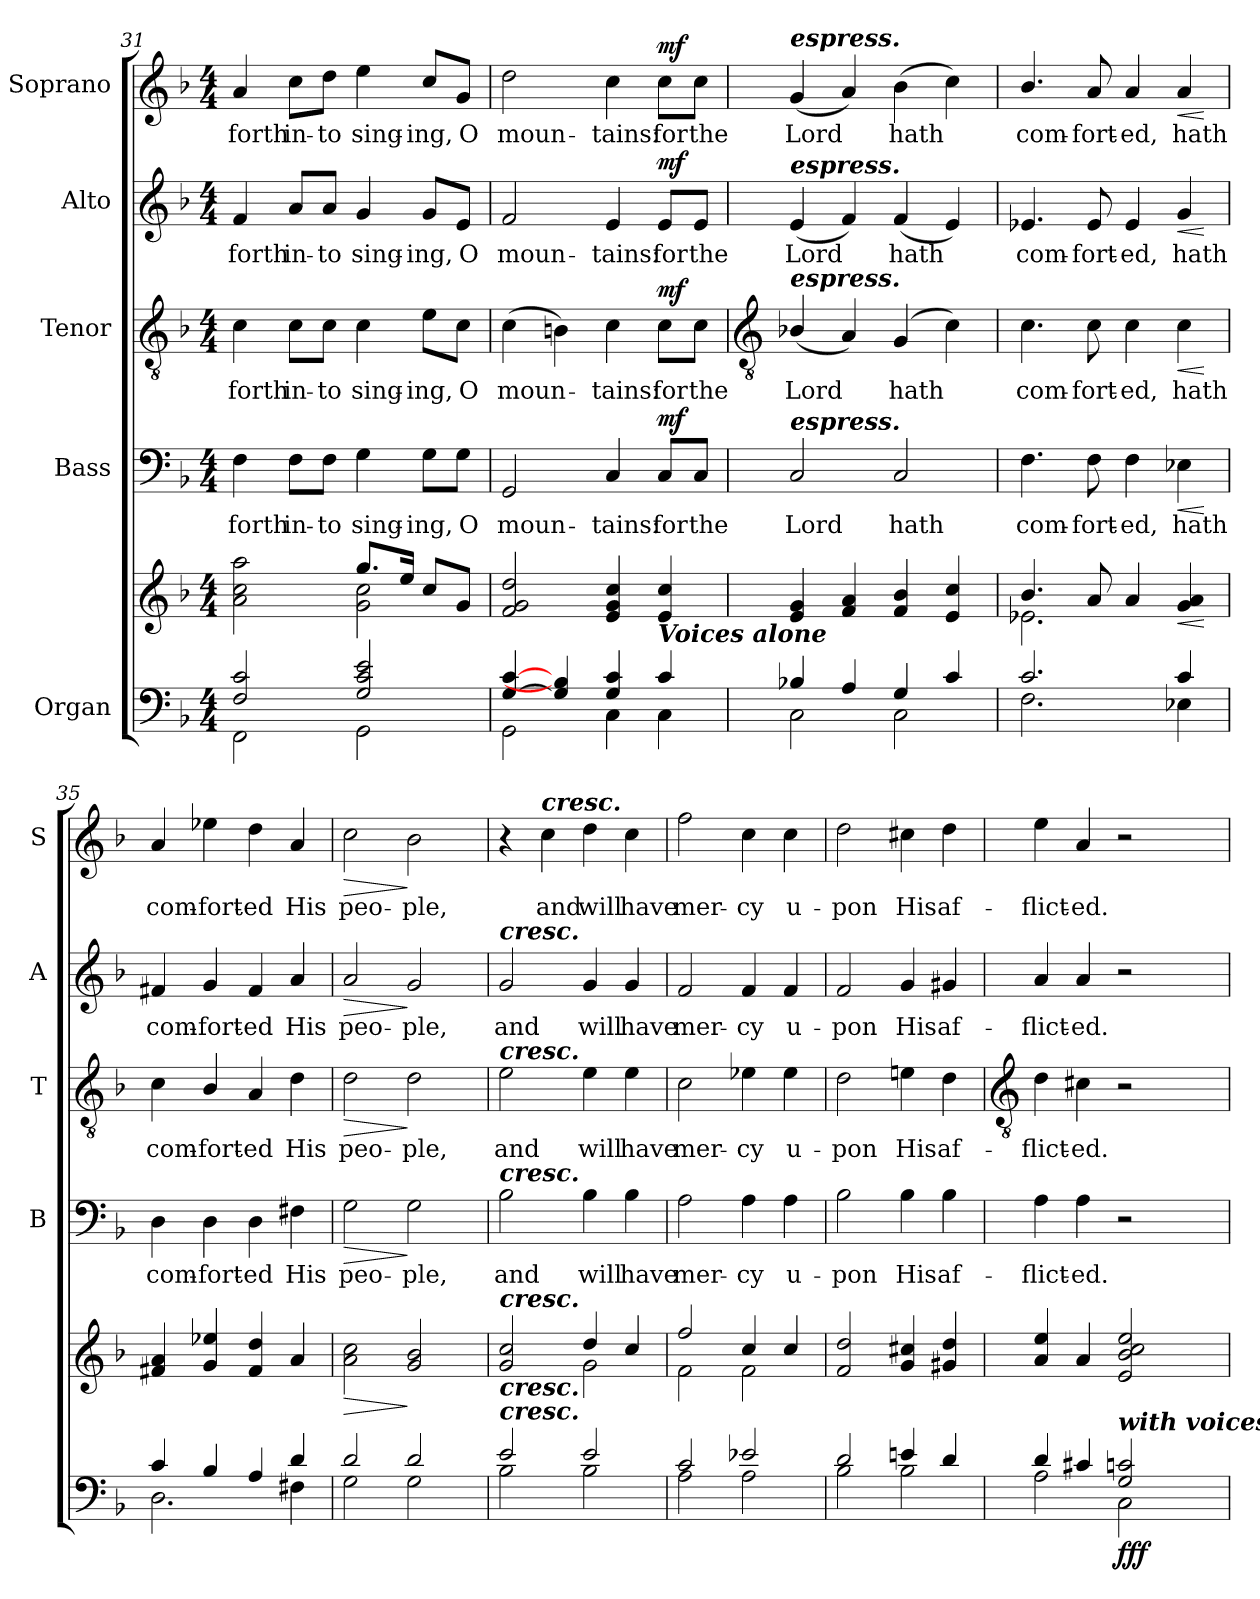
**kern	**kern	**dynam	**kern	**text	**dynam	**kern	**text	**dynam	**kern	**text	**dynam	**kern	**text	**dynam
*part5	*part5	*part5	*part4	*part4	*part4	*part3	*part3	*part3	*part2	*part2	*part2	*part1	*part1	*part1
*staff6	*staff5	*staff5/6	*staff4	*staff4	*staff4	*staff3	*staff3	*staff3	*staff2	*staff2	*staff2	*staff1	*staff1	*staff1
*I"Organ	*	*	*I"Bass	*	*	*I"Tenor	*	*	*I"Alto	*	*	*I"Soprano	*	*
*	*	*	*I'B	*	*	*I'T	*	*	*I'A	*	*	*I'S	*	*
*clefF4	*clefG2	*	*clefF4	*	*	*clefGv2	*	*	*clefG2	*	*	*clefG2	*	*
*k[b-]	*k[b-]	*	*k[b-]	*	*	*k[b-]	*	*	*k[b-]	*	*	*k[b-]	*	*
*F:	*F:	*	*F:	*	*	*F:	*	*	*F:	*	*	*F:	*	*
*M4/4	*M4/4	*	*M4/4	*	*	*M4/4	*	*	*M4/4	*	*	*M4/4	*	*
=31	=31	=31	=31	=31	=31	=31	=31	=31	=31	=31	=31	=31	=31	=31
*^	*^	*	*	*	*	*	*	*	*	*	*	*	*	*
!	!	!	!	!	!	!LO:LY:b	!	!	!LO:LY:b	!	!	!LO:LY:b	!	!	!LO:LY:b	!
2F/ 2c/	2FF\	2a 2cc 2aa	2ryy	.	4F\	forth	.	4c	forth	.	4f	forth	.	4a	forth	.
!	!	!	!	!	!	!LO:LY:b	!	!	!LO:LY:b	!	!	!LO:LY:b	!	!	!LO:LY:b	!
.	.	.	.	.	8F\L	in-	.	8c\L	in-	.	8a/L	in-	.	8cc\L	in-	.
!	!	!	!	!	!	!LO:LY:b	!	!	!LO:LY:b	!	!	!LO:LY:b	!	!	!LO:LY:b	!
.	.	.	.	.	8F\J	-to	.	8c\J	-to	.	8a/J	-to	.	8dd\J	-to	.
!	!	!	!	!	!	!LO:LY:b	!	!	!LO:LY:b	!	!	!LO:LY:b	!	!	!LO:LY:b	!
2G/ 2c/ 2e/	2GG\	8.gg/L	2g\ 2cc\	.	4G	sing-	.	4c	sing-	.	4g	sing-	.	4ee	sing-	.
.	.	16ee/J	.	.	.	.	.	.	.	.	.	.	.	.	.	.
!	!	!	!	!	!	!LO:LY:b	!	!	!LO:LY:b	!	!	!LO:LY:b	!	!	!LO:LY:b	!
.	.	8cc/L	.	.	8G\L	-ing,	.	8e\L	-ing,	.	8g/L	-ing,	.	8cc/L	-ing,	.
!	!	!	!	!	!	!LO:LY:b	!	!	!LO:LY:b	!	!	!LO:LY:b	!	!	!LO:LY:b	!
.	.	8g/J	.	.	8G\J	O	.	8c\J	O	.	8e/J	O	.	8g/J	O	.
=32	=32	=32	=32	=32	=32	=32	=32	=32	=32	=32	=32	=32	=32	=32	=32	=32
!	!	!	!	!	!	!LO:LY:b	!	!	!LO:LY:b	!	!	!LO:LY:b	!	!	!LO:LY:b	!
[4G/ [4c/	2GG\	2f 2g 2dd	1ryy	.	2GG	moun-	.	(>4c	moun-	.	2f	moun-	.	2dd	moun-	.
4G/] 4B/]	.	.	.	.	.	.	.	4Bn)	.	.	.	.	.	.	.	.
!	!	!	!	!	!	!LO:LY:b	!	!	!LO:LY:b	!	!	!LO:LY:b	!	!	!LO:LY:b	!
4G/ 4c/	4C\	4e 4g 4cc	.	.	4C	-tains:	.	4c	tains:	.	4e	-tains:	.	4cc	-tains:	.
!LO:TX:a:Bi:t=Voices alone	!	!	!	!	!	!	!	!	!	!	!	!	!	!	!	!
!	!	!	!	!	!	!LO:LY:b	!LO:DY:b	!	!LO:LY:b	!LO:DY:b	!	!LO:LY:b	!LO:DY:b	!	!LO:LY:b	!LO:DY:b
4c/	4C\	4e 4cc	.	.	8C/L	for	mf	8c\L	for	mf	8e/L	for	mf	8cc\L	for	mf
!	!	!	!	!	!	!LO:LY:b	!	!	!LO:LY:b	!	!	!LO:LY:b	!	!	!LO:LY:b	!
.	.	.	.	.	8C/J	the	.	8c\J	the	.	8e/J	the	.	8cc\J	the	.
!!LO:LB:g=z
=33	=33	=33	=33	=33	=33	=33	=33	=33	=33	=33	=33	=33	=33	=33	=33	=33
*	*	*	*	*	*	*	*	*clefGv2	*	*	*	*	*	*	*	*
!	!	!	!	!	!	!	!	!	!	!	!	!	!	!LO:TX:a:Bi:t=espress.	!	!
!	!	!	!	!	!	!	!	!	!	!	!LO:TX:a:Bi:t=espress.	!	!	!	!	!
!	!	!	!	!	!	!	!	!LO:TX:a:Bi:t=espress.	!	!	!	!	!	!	!	!
!	!	!	!	!	!LO:TX:a:Bi:t=espress.	!	!	!	!	!	!	!	!	!	!	!
!	!	!	!	!	!	!LO:LY:b	!	!	!LO:LY:b	!	!	!LO:LY:b	!	!	!LO:LY:b	!
4B-X/	2C\	4e 4g	1ryy	.	2C/	Lord	.	(<4B-X/	Lord	.	(<4e	Lord	.	(<4g	Lord	.
4A/	.	4f 4a	.	.	.	.	.	4A)	.	.	4f)	.	.	4a)	.	.
!	!	!	!	!	!	!LO:LY:b	!	!	!LO:LY:b	!	!	!LO:LY:b	!	!	!LO:LY:b	!
4G/	2C\	4f 4b-	.	.	2C	hath	.	(4G	hath	.	(<4f	hath	.	(>4b-	hath	.
4c/	.	4e 4cc	.	.	.	.	.	4c)	.	.	4e)	.	.	4cc)	.	.
=34	=34	=34	=34	=34	=34	=34	=34	=34	=34	=34	=34	=34	=34	=34	=34	=34
!	!	!	!	!	!	!LO:LY:b	!	!	!LO:LY:b	!	!	!LO:LY:b	!	!	!LO:LY:b	!
2.c/	2.F\	4.b-/	2.e-X\	.	4.F\	com-	.	4.c\	com-	.	4.e-X/	com-	.	4.b-/	com-	.
!	!	!	!	!	!	!LO:LY:b	!	!	!LO:LY:b	!	!	!LO:LY:b	!	!	!LO:LY:b	!
.	.	8a	.	.	8F	-fort-	.	8c	-fort-	.	8e-	-fort-	.	8a	-fort-	.
!	!	!	!	!	!	!LO:LY:b	!	!	!LO:LY:b	!	!	!LO:LY:b	!	!	!LO:LY:b	!
.	.	4a	.	.	4F	-ed,	.	4c	-ed,	.	4e-	-ed,	.	4a	-ed,	.
!	!	!	!	!LO:HP:b	!	!LO:LY:b	!LO:HP:b	!	!LO:LY:b	!LO:HP:b	!	!LO:LY:b	!LO:HP:b	!	!LO:LY:b	!LO:HP:b
4c/	4E-X\	4g 4a	4ryy	<	4E-X	hath	<	4c	hath	<	4g	hath	<	4a	hath	<
*v	*v	*	*	*	*	*	*	*	*	*	*	*	*	*	*	*
*	*v	*v	*	*	*	*	*	*	*	*	*	*	*	*	*
.	.	[	.	.	[	.	.	[	.	.	[	.	.	[
=35	=35	=35	=35	=35	=35	=35	=35	=35	=35	=35	=35	=35	=35	=35
*^	*^	*	*	*	*	*	*	*	*	*	*	*	*	*
!	!	!	!	!	!	!LO:LY:b	!	!	!LO:LY:b	!	!	!LO:LY:b	!	!	!LO:LY:b	!
4c/	2.D\	4f#X 4a	1ryy	.	4D	com-	.	4c	com-	.	4f#X	com-	.	4a	com-	.
!	!	!	!	!	!	!LO:LY:b	!	!	!LO:LY:b	!	!	!LO:LY:b	!	!	!LO:LY:b	!
4B-/	.	4g 4ee-X	.	.	4D\	-fort-	.	4B-/	-fort-	.	4g	-fort-	.	4ee-X	-fort-	.
!	!	!	!	!	!	!LO:LY:b	!	!	!LO:LY:b	!	!	!LO:LY:b	!	!	!LO:LY:b	!
4A/	.	4f# 4dd	.	.	4D	-ed	.	4A	-ed	.	4f#	-ed	.	4dd	-ed	.
!	!	!	!	!	!	!LO:LY:b	!	!	!LO:LY:b	!	!	!LO:LY:b	!	!	!LO:LY:b	!
4d/	4F#X\	4a	.	.	4F#X	His	.	4d	His	.	4a	His	.	4a	His	.
=36	=36	=36	=36	=36	=36	=36	=36	=36	=36	=36	=36	=36	=36	=36	=36	=36
!	!	!	!	!LO:HP:b	!	!LO:LY:b	!LO:HP:b	!	!LO:LY:b	!LO:HP:b	!	!LO:LY:b	!LO:HP:b	!	!LO:LY:b	!LO:HP:b
2d/	2G\	2a 2cc	2ryy	>	2G	peo-	>	2d	peo-	>	2a	peo-	>	2cc	peo-	>
!	!	!	!	!	!	!LO:LY:b	!	!	!LO:LY:b	!	!	!LO:LY:b	!	!	!LO:LY:b	!
2d/	2G\	2g 2b-	8ryy	]	2G	-ple,	]	2d	-ple,	]	2g	-ple,	]	2b-	-ple,	]
.	.	.	4.ryy	.	.	.	.	.	.	.	.	.	.	.	.	.
=37	=37	=37	=37	=37	=37	=37	=37	=37	=37	=37	=37	=37	=37	=37	=37	=37
!	!	!	!	!	!	!	!	!	!	!	!LO:TX:a:Bi:t=cresc.	!	!	!	!	!
!	!	!	!	!	!	!	!	!LO:TX:a:Bi:t=cresc.	!	!	!	!	!	!	!	!
!	!	!	!	!	!LO:TX:a:Bi:t=cresc.	!	!	!	!	!	!	!	!	!	!	!
!	!	!LO:TX:a:Bi:t=cresc.	!	!	!	!	!	!	!	!	!	!	!	!	!	!
!LO:TX:a:Bi:t=cresc.	!	!	!	!	!	!	!	!	!	!	!	!	!	!	!	!
!LO:TX:a:Bi:t=cresc.	!	!	!	!	!	!	!	!	!	!	!	!	!	!	!	!
!	!	!	!	!	!	!LO:LY:b	!	!	!LO:LY:b	!	!	!LO:LY:b	!	!	!	!
2e/	2B-\	2g 2cc	2ryy	.	2B-	and	.	2e	and	.	2g	and	.	4r	.	.
!	!	!	!	!	!	!	!	!	!	!	!	!	!	!LO:TX:a:Bi:t=cresc.	!	!
!	!	!	!	!	!	!	!	!	!	!	!	!	!	!	!LO:LY:b	!
.	.	.	.	.	.	.	.	.	.	.	.	.	.	4cc	and	.
!	!	!	!	!	!	!LO:LY:b	!	!	!LO:LY:b	!	!	!LO:LY:b	!	!	!LO:LY:b	!
2e/	2B-\	4dd/	2g\	.	4B-	will	.	4e	will	.	4g	will	.	4dd	will	.
!	!	!	!	!	!	!LO:LY:b	!	!	!LO:LY:b	!	!	!LO:LY:b	!	!	!LO:LY:b	!
.	.	4cc/	.	.	4B-	have	.	4e	have	.	4g	have	.	4cc	have	.
=38	=38	=38	=38	=38	=38	=38	=38	=38	=38	=38	=38	=38	=38	=38	=38	=38
!	!	!	!	!	!	!LO:LY:b	!	!	!LO:LY:b	!	!	!LO:LY:b	!	!	!LO:LY:b	!
2c/	2A\	2ff/	2f\	.	2A	mer-	.	2c	mer-	.	2f	mer-	.	2ff	mer-	.
!	!	!	!	!	!	!LO:LY:b	!	!	!LO:LY:b	!	!	!LO:LY:b	!	!	!LO:LY:b	!
2e-X/	2A\	4cc/	2f\	.	4A	-cy	.	4e-X	-cy	.	4f	-cy	.	4cc	-cy	.
!	!	!	!	!	!	!LO:LY:b	!	!	!LO:LY:b	!	!	!LO:LY:b	!	!	!LO:LY:b	!
.	.	4cc/	.	.	4A	u-	.	4e-	u-	.	4f	u-	.	4cc	u-	.
=39	=39	=39	=39	=39	=39	=39	=39	=39	=39	=39	=39	=39	=39	=39	=39	=39
!	!	!	!	!	!	!LO:LY:b	!	!	!LO:LY:b	!	!	!LO:LY:b	!	!	!LO:LY:b	!
2d/	2B-\	2f 2dd	1ryy	.	2B-	-pon	.	2d	-pon	.	2f	-pon	.	2dd	-pon	.
!	!	!	!	!	!	!LO:LY:b	!	!	!LO:LY:b	!	!	!LO:LY:b	!	!	!LO:LY:b	!
4en/	2B-\	4g 4cc#X	.	.	4B-	His	.	4en	His	.	4g	His	.	4cc#X	His	.
!	!	!	!	!	!	!LO:LY:b	!	!	!LO:LY:b	!	!	!LO:LY:b	!	!	!LO:LY:b	!
4d/	.	4g#X 4dd	.	.	4B-	af-	.	4d	af-	.	4g#X	af-	.	4dd	af-	.
!!LO:LB:g=z
=40	=40	=40	=40	=40	=40	=40	=40	=40	=40	=40	=40	=40	=40	=40	=40	=40
*	*	*	*	*	*	*	*	*clefGv2	*	*	*	*	*	*	*	*
!	!	!	!	!	!	!LO:LY:b	!	!	!LO:LY:b	!	!	!LO:LY:b	!	!	!LO:LY:b	!
4d/	2A\	4a 4ee	1ryy	.	4A	-flict-	.	4d	-flict-	.	4a	-flict-	.	4ee	-flict-	.
!	!	!	!	!	!	!LO:LY:b	!	!	!LO:LY:b	!	!	!LO:LY:b	!	!	!LO:LY:b	!
4c#X/	.	4a	.	.	4A	-ed.	.	4c#X	-ed.	.	4a	-ed.	.	4a	-ed.	.
!LO:TX:a:Bi:t=with voices	!	!	!	!	!	!	!	!	!	!	!	!	!	!	!	!
!	!	!	!	!LO:DY:b=2	!	!	!	!	!	!	!	!	!	!	!	!
!	!	!	!	!LO:DY:n=1:b=2	!	!	!	!	!	!	!	!	!	!	!	!
!	!	!	!	!LO:DY:n=2:b	!	!	!	!	!	!	!	!	!	!	!	!
2G/ 2cn/	2C\	2e 2b- 2cc 2ee	.	f f f	2r	.	.	2r	.	.	2r	.	.	2r	.	.
*v	*v	*	*	*	*	*	*	*	*	*	*	*	*	*	*	*
*	*v	*v	*	*	*	*	*	*	*	*	*	*	*	*	*
=	=	=	=	=	=	=	=	=	=	=	=	=	=	=
*-	*-	*-	*-	*-	*-	*-	*-	*-	*-	*-	*-	*-	*-	*-
